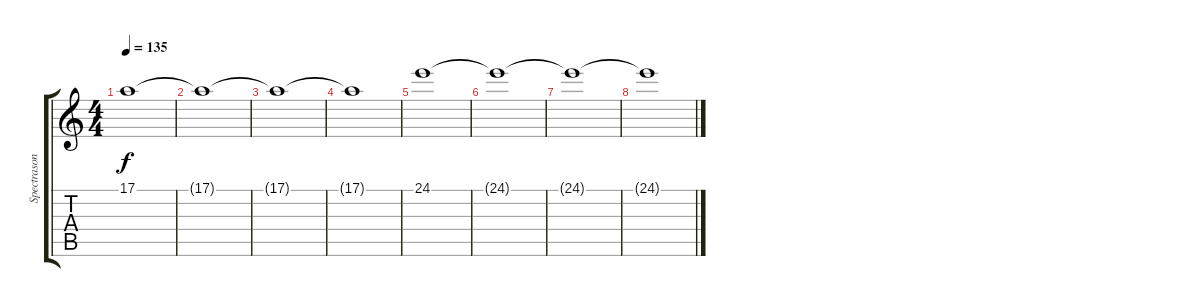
\track ("Spectrasonics Omnisphere" "Spectrason") {instrument choiraahs}
\staff {score tabs}
\tuning (E4 B3 G3 D3 A2 E2) {hide}
\ts (4 4)
\tempo 135
\clef g2
\ks c
17.1.1{dy f instrument synthstrings2} |
17.1{t}.1 |
17.1{t}.1 |
17.1{t}.1 |
24.1.1 |
24.1{t}.1 |
24.1{t}.1 |
24.1{t}.1
